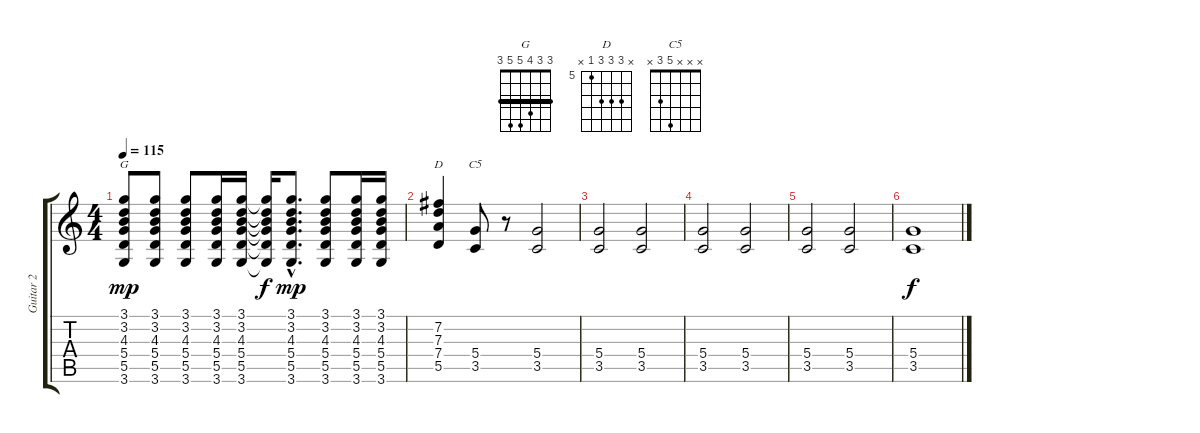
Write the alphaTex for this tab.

\track ("Guitar 2" "Guitar 2") {instrument electricguitarclean}
\staff {score tabs}
\tuning (E4 B3 G3 D3 A2 E2) {hide}
\chord ("G" 3 3 4 5 5 3) {barre 3}
\chord ("D" x 7 7 7 5 x) {firstfret 5}
\chord ("C5" x x x 5 3 x)
\ts (4 4)
\tempo 115
\clef g2
\ks c
(3.1 3.2 4.3 5.4 5.5 3.6).8{ch "G" dy mp} (3.1 3.2 4.3 5.4 5.5 3.6).8 (3.1 3.2 4.3 5.4 5.5 3.6).8 (3.1 3.2 4.3 5.4 5.5 3.6).16 (3.1 3.2 4.3 5.4 5.5 3.6).16 (3.1{t} 3.2{t} 4.3{t} 5.4{t} 5.5{t} 3.6{t}).16{dy f} (3.1{hac} 3.2{hac} 4.3{hac} 5.4{hac} 5.5{hac} 3.6{hac}).8{d dy mp} (3.1 3.2 4.3 5.4 5.5 3.6).8 (3.1 3.2 4.3 5.4 5.5 3.6).16 (3.1 3.2 4.3 5.4 5.5 3.6).16 |
(7.2 7.3 7.4 5.5).4{ch "D"} (5.4 3.5).8{ch "C5"} r.8 (5.4 3.5).2 |
(5.4 3.5).2 (5.4 3.5).2 |
(5.4 3.5).2 (5.4 3.5).2 |
(5.4 3.5).2 (5.4 3.5).2 |
(5.4 3.5).1{dy f}
